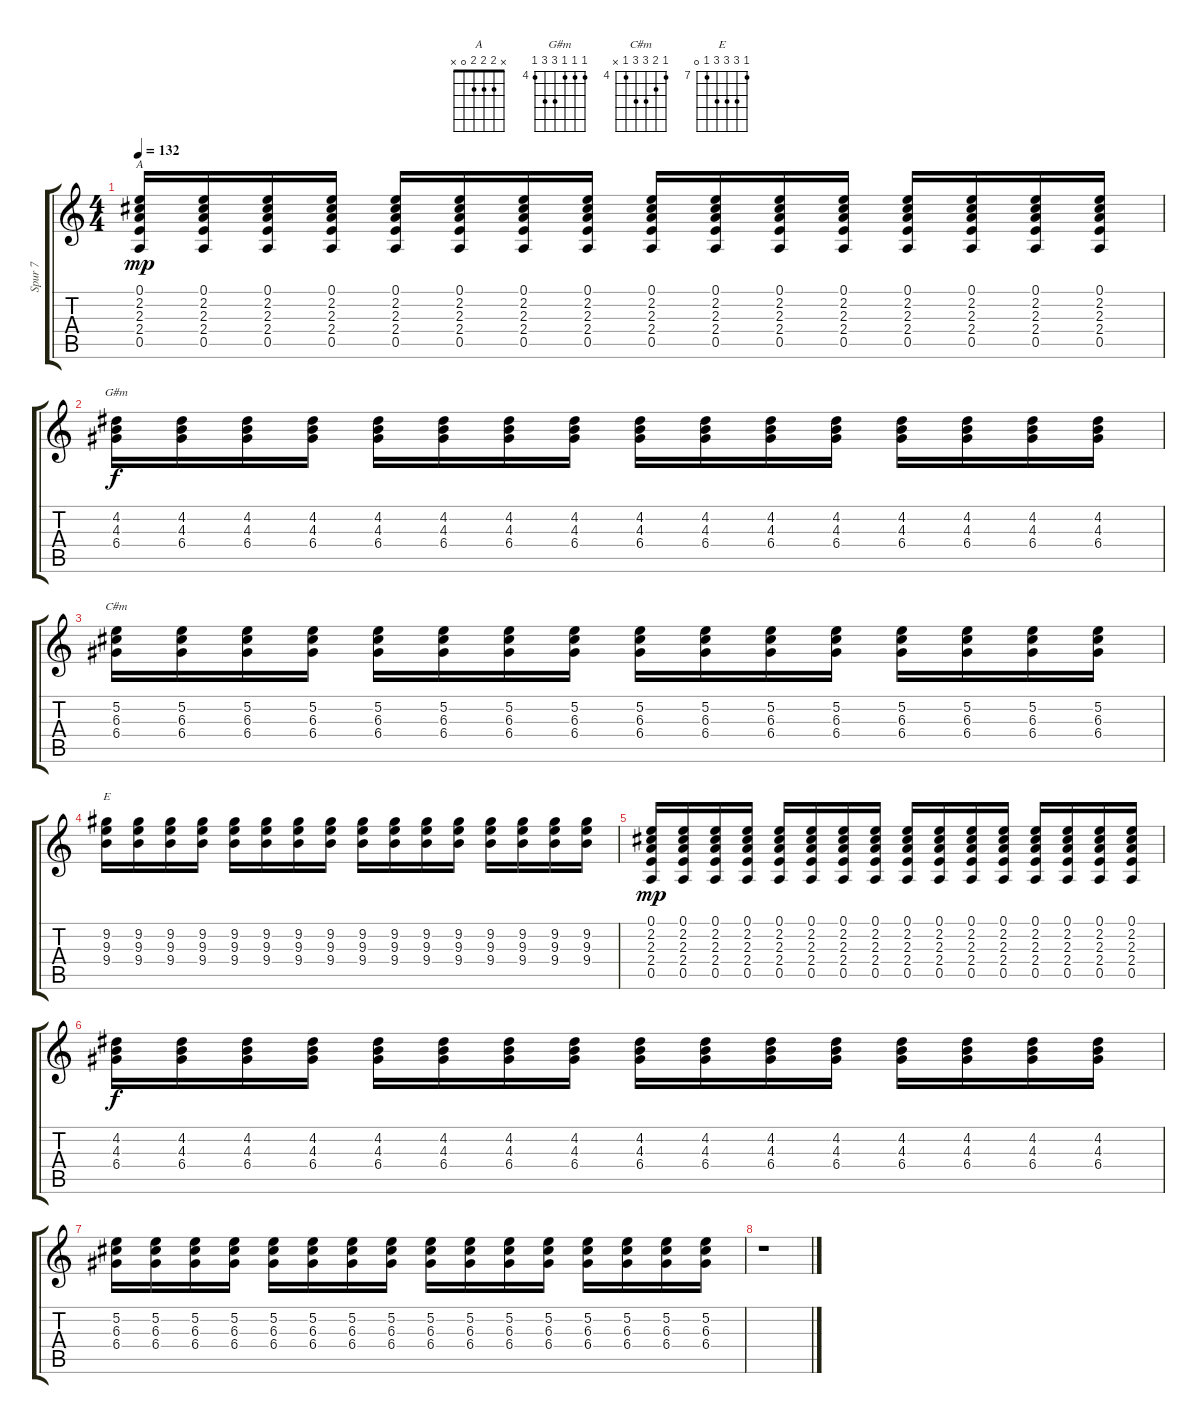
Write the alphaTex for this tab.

\track ("Spur 7" "Spur 7") {instrument acousticguitarnylon}
\staff {score tabs}
\tuning (E4 B3 G3 D3 A2 E2) {hide}
\chord ("A" x 2 2 2 0 x)
\chord ("G#m" 4 4 4 6 6 4) {firstfret 4}
\chord ("C#m" 4 5 6 6 4 x) {firstfret 4}
\chord ("E" 7 9 9 9 7 0) {firstfret 7}
\ts (4 4)
\tempo 132
\clef g2
\ks c
(0.1 2.2 2.3 2.4 0.5).16{ch "A" dy mp} (0.1 2.2 2.3 2.4 0.5).16 (0.1 2.2 2.3 2.4 0.5).16 (0.1 2.2 2.3 2.4 0.5).16 (0.1 2.2 2.3 2.4 0.5).16 (0.1 2.2 2.3 2.4 0.5).16 (0.1 2.2 2.3 2.4 0.5).16 (0.1 2.2 2.3 2.4 0.5).16 (0.1 2.2 2.3 2.4 0.5).16 (0.1 2.2 2.3 2.4 0.5).16 (0.1 2.2 2.3 2.4 0.5).16 (0.1 2.2 2.3 2.4 0.5).16 (0.1 2.2 2.3 2.4 0.5).16 (0.1 2.2 2.3 2.4 0.5).16 (0.1 2.2 2.3 2.4 0.5).16 (0.1 2.2 2.3 2.4 0.5).16 |
(4.2 4.3 6.4).16{ch "G#m" dy f} (4.2 4.3 6.4).16 (4.2 4.3 6.4).16 (4.2 4.3 6.4).16 (4.2 4.3 6.4).16 (4.2 4.3 6.4).16 (4.2 4.3 6.4).16 (4.2 4.3 6.4).16 (4.2 4.3 6.4).16 (4.2 4.3 6.4).16 (4.2 4.3 6.4).16 (4.2 4.3 6.4).16 (4.2 4.3 6.4).16 (4.2 4.3 6.4).16 (4.2 4.3 6.4).16 (4.2 4.3 6.4).16 |
(5.2 6.3 6.4).16{ch "C#m"} (5.2 6.3 6.4).16 (5.2 6.3 6.4).16 (5.2 6.3 6.4).16 (5.2 6.3 6.4).16 (5.2 6.3 6.4).16 (5.2 6.3 6.4).16 (5.2 6.3 6.4).16 (5.2 6.3 6.4).16 (5.2 6.3 6.4).16 (5.2 6.3 6.4).16 (5.2 6.3 6.4).16 (5.2 6.3 6.4).16 (5.2 6.3 6.4).16 (5.2 6.3 6.4).16 (5.2 6.3 6.4).16 |
(9.2 9.3 9.4).16{ch "E"} (9.2 9.3 9.4).16 (9.2 9.3 9.4).16 (9.2 9.3 9.4).16 (9.2 9.3 9.4).16 (9.2 9.3 9.4).16 (9.2 9.3 9.4).16 (9.2 9.3 9.4).16 (9.2 9.3 9.4).16 (9.2 9.3 9.4).16 (9.2 9.3 9.4).16 (9.2 9.3 9.4).16 (9.2 9.3 9.4).16 (9.2 9.3 9.4).16 (9.2 9.3 9.4).16 (9.2 9.3 9.4).16 |
(0.1 2.2 2.3 2.4 0.5).16{dy mp} (0.1 2.2 2.3 2.4 0.5).16 (0.1 2.2 2.3 2.4 0.5).16 (0.1 2.2 2.3 2.4 0.5).16 (0.1 2.2 2.3 2.4 0.5).16 (0.1 2.2 2.3 2.4 0.5).16 (0.1 2.2 2.3 2.4 0.5).16 (0.1 2.2 2.3 2.4 0.5).16 (0.1 2.2 2.3 2.4 0.5).16 (0.1 2.2 2.3 2.4 0.5).16 (0.1 2.2 2.3 2.4 0.5).16 (0.1 2.2 2.3 2.4 0.5).16 (0.1 2.2 2.3 2.4 0.5).16 (0.1 2.2 2.3 2.4 0.5).16 (0.1 2.2 2.3 2.4 0.5).16 (0.1 2.2 2.3 2.4 0.5).16 |
(4.2 4.3 6.4).16{dy f} (4.2 4.3 6.4).16 (4.2 4.3 6.4).16 (4.2 4.3 6.4).16 (4.2 4.3 6.4).16 (4.2 4.3 6.4).16 (4.2 4.3 6.4).16 (4.2 4.3 6.4).16 (4.2 4.3 6.4).16 (4.2 4.3 6.4).16 (4.2 4.3 6.4).16 (4.2 4.3 6.4).16 (4.2 4.3 6.4).16 (4.2 4.3 6.4).16 (4.2 4.3 6.4).16 (4.2 4.3 6.4).16 |
(5.2 6.3 6.4).16 (5.2 6.3 6.4).16 (5.2 6.3 6.4).16 (5.2 6.3 6.4).16 (5.2 6.3 6.4).16 (5.2 6.3 6.4).16 (5.2 6.3 6.4).16 (5.2 6.3 6.4).16 (5.2 6.3 6.4).16 (5.2 6.3 6.4).16 (5.2 6.3 6.4).16 (5.2 6.3 6.4).16 (5.2 6.3 6.4).16 (5.2 6.3 6.4).16 (5.2 6.3 6.4).16 (5.2 6.3 6.4).16 |
r.1
